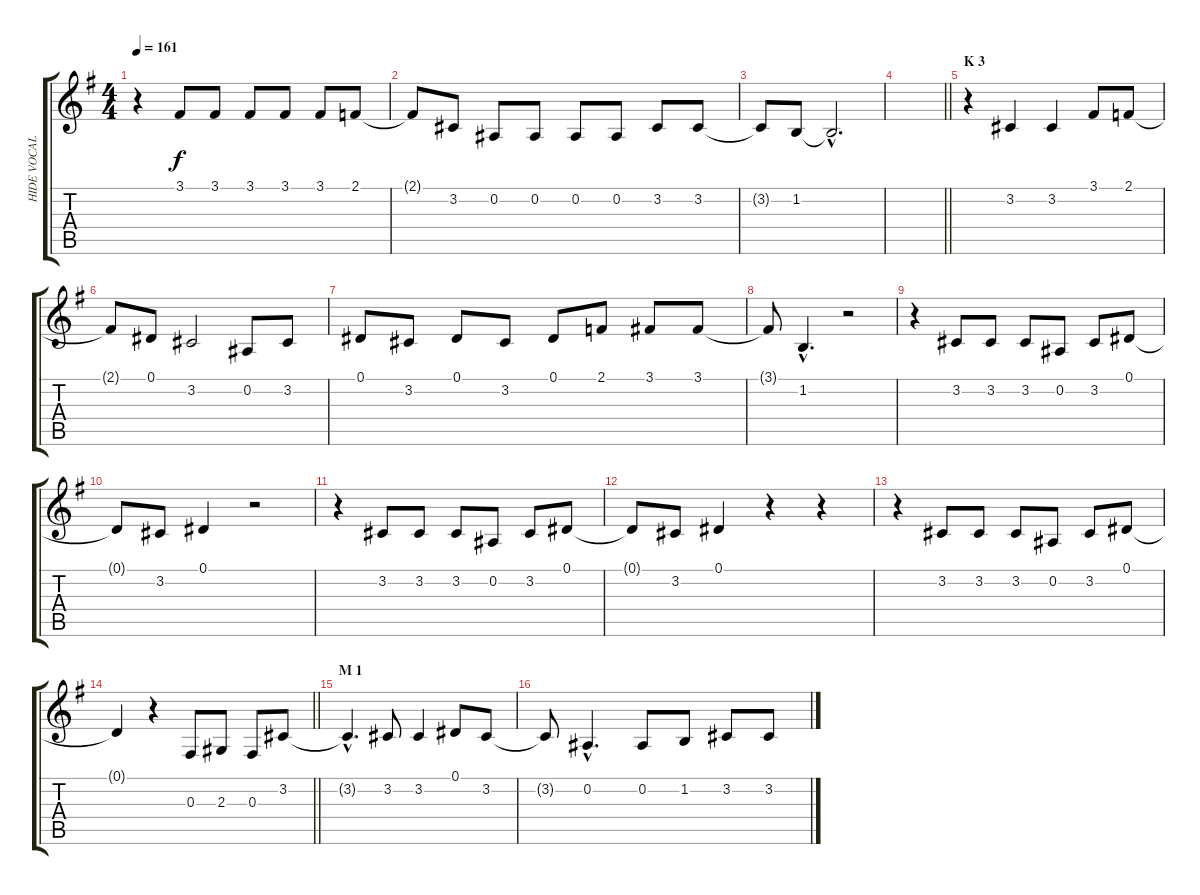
\track ("HIDE VOCAL" "HIDE VOCAL") {instrument oboe}
\staff {score tabs}
\tuning (Eb4 Bb3 Gb3 Db3 Ab2 Eb2) {hide}
\ts (4 4)
\tempo 161
\clef g2
\ks g
r.4{dy f} 3.1.8 3.1.8 3.1.8 3.1.8 3.1.8 2.1.8 |
2.1{t}.8 3.2.8 0.2.8 0.2.8 0.2.8 0.2.8 3.2.8 3.2.8 |
3.2{t}.8 1.2.8 1.2{hac t}.2{d} |
\barLineRight lightlight
|
\section ("" "K 3")
r.4 3.2.4 3.2.4 3.1.8 2.1.8 |
2.1{t}.8 0.1.8 3.2.2 0.2.8 3.2.8 |
0.1.8 3.2.8 0.1.8 3.2.8 0.1.8 2.1.8 3.1.8 3.1.8 |
3.1{t}.8 1.2{hac}.4{d} r.2 |
r.4 3.2.8 3.2.8 3.2.8 0.2.8 3.2.8 0.1.8 |
0.1{t}.8 3.2.8 0.1.4 r.2 |
r.4 3.2.8 3.2.8 3.2.8 0.2.8 3.2.8 0.1.8 |
0.1{t}.8 3.2.8 0.1.4 r.4 r.4 |
r.4 3.2.8 3.2.8 3.2.8 0.2.8 3.2.8 0.1.8 |
\barLineRight lightlight
0.1{t}.4 r.4 0.3.8 2.3.8 0.3.8 3.2.8 |
\section ("" "M 1")
3.2{hac t}.4{d} 3.2.8 3.2.4 0.1.8 3.2.8 |
3.2{t}.8 0.2{hac}.4{d} 0.2.8 1.2.8 3.2.8 3.2.8
